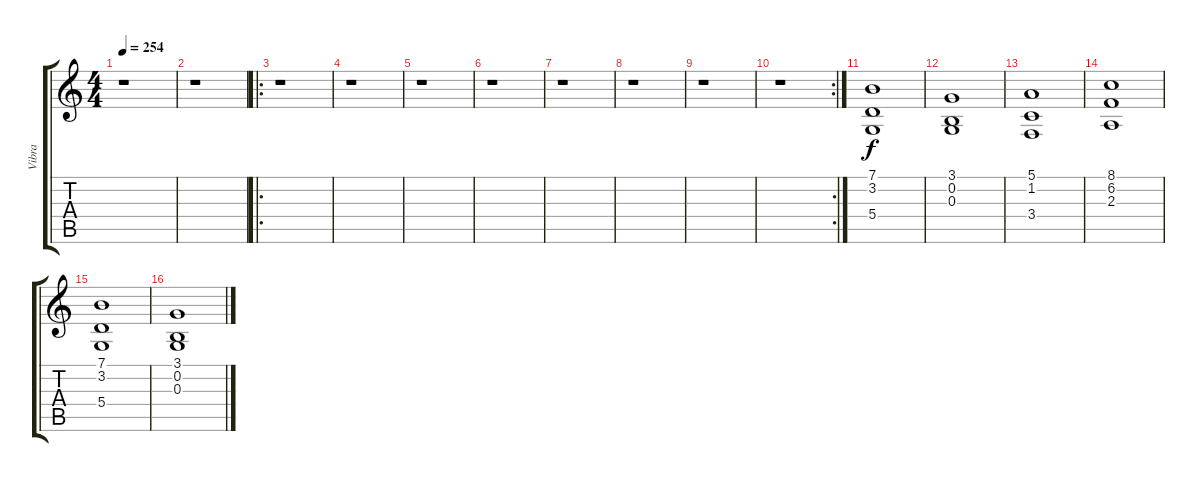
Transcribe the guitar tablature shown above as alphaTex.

\track ("Vibra" "Vibra") {instrument vibraphone}
\staff {score tabs}
\tuning (E4 B3 G3 D3 A2 E2) {hide}
\ts (4 4)
\tempo 254
\clef g2
\ks c
r.1{dy f instrument vibraphone} |
r.1 |
\ro
r.1 |
r.1 |
r.1 |
r.1 |
r.1 |
r.1 |
r.1 |
\rc 2
r.1 |
(7.1 3.2 5.4).1 |
(3.1 0.2 0.3).1 |
(5.1 1.2 3.4).1 |
(8.1 6.2 2.3).1 |
(7.1 3.2 5.4).1 |
(3.1 0.2 0.3).1
